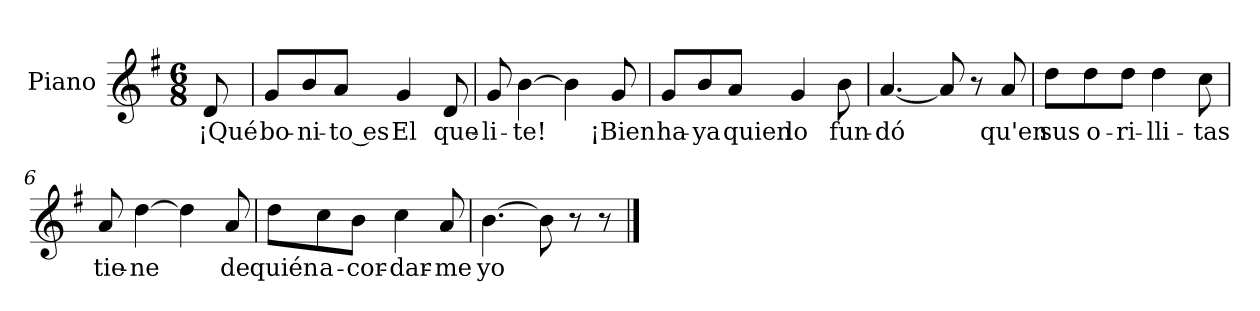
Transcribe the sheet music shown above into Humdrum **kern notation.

**kern	**text
*part1	*part1
*staff1	*staff1
*I"Piano	*
*I'Pno.	*
*clefG2	*
*k[f#]	*
*G:	*
*M6/8	*
=	=
8d/	¡Qué
=1	=1
8g/L	bo-
8b/	-ni-
8a/J	-to es
4g/	El
8d/	que-
=2	=2
8g/	-li-
[4b\	-te!
4b\]	.
8g/	¡Bien
=3	=3
8g/L	ha-
8b/	-ya
8a/J	quien
4g/	lo
8b\	fun-
=4	=4
[4.a/	-dó
8a/]	.
8r	.
8a/	qu'en
=5	=5
8dd\L	sus
8dd\	o-
8dd\J	-ri-
4dd\	-lli-
8cc\	-tas
=6	=6
8a/	tie-
[4dd\	-ne
4dd\]	.
8a/	de
=7	=7
8dd\L	quién
8cc\	a-
8b\J	-cor-
4cc\	-dar-
8a/	-me
=8	=8
[4.b\	yo
8b\]	.
8r	.
8r	.
==	==
*-	*-
